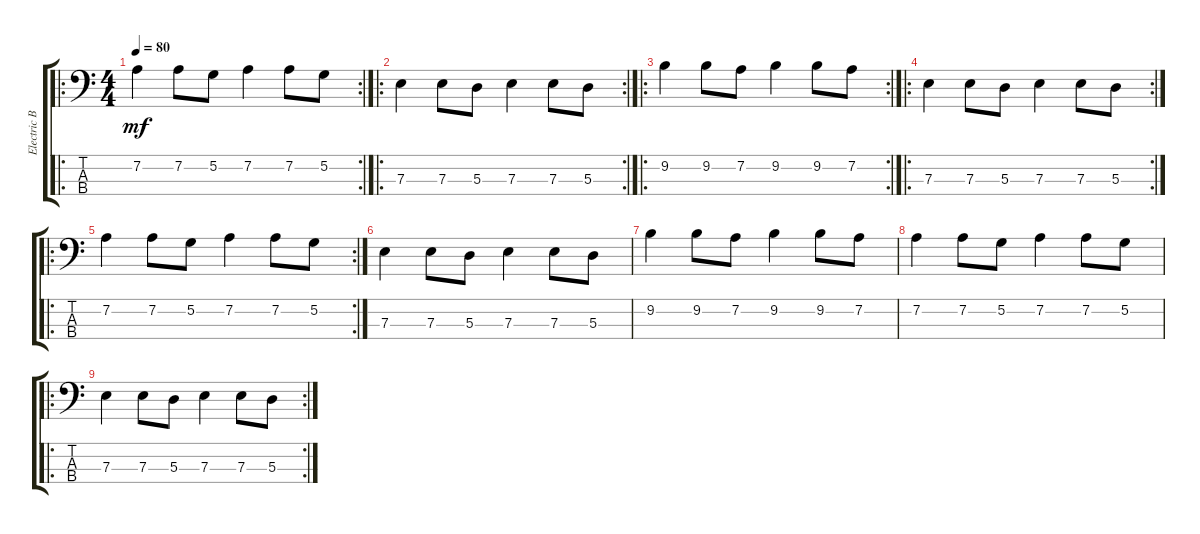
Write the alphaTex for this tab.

\track ("Electric Bass" "Electric B") {instrument electricbassfinger}
\staff {score tabs}
\tuning (G2 D2 A1 E1) {hide}
\ro
\rc 2
\ts (4 4)
\tempo 80
\clef f4
\ks c
7.2.4{dy mf} 7.2.8 5.2.8 7.2.4 7.2.8 5.2.8 |
\ro
\rc 2
7.3.4 7.3.8 5.3.8 7.3.4 7.3.8 5.3.8 |
\ro
\rc 2
9.2.4 9.2.8 7.2.8 9.2.4 9.2.8 7.2.8 |
\ro
\rc 2
7.3.4 7.3.8 5.3.8 7.3.4 7.3.8 5.3.8 |
\ro
\rc 2
7.2.4 7.2.8 5.2.8 7.2.4 7.2.8 5.2.8 |
7.3.4 7.3.8 5.3.8 7.3.4 7.3.8 5.3.8 |
9.2.4 9.2.8 7.2.8 9.2.4 9.2.8 7.2.8 |
7.2.4 7.2.8 5.2.8 7.2.4 7.2.8 5.2.8 |
\ro
\rc 2
7.3.4 7.3.8 5.3.8 7.3.4 7.3.8 5.3.8
